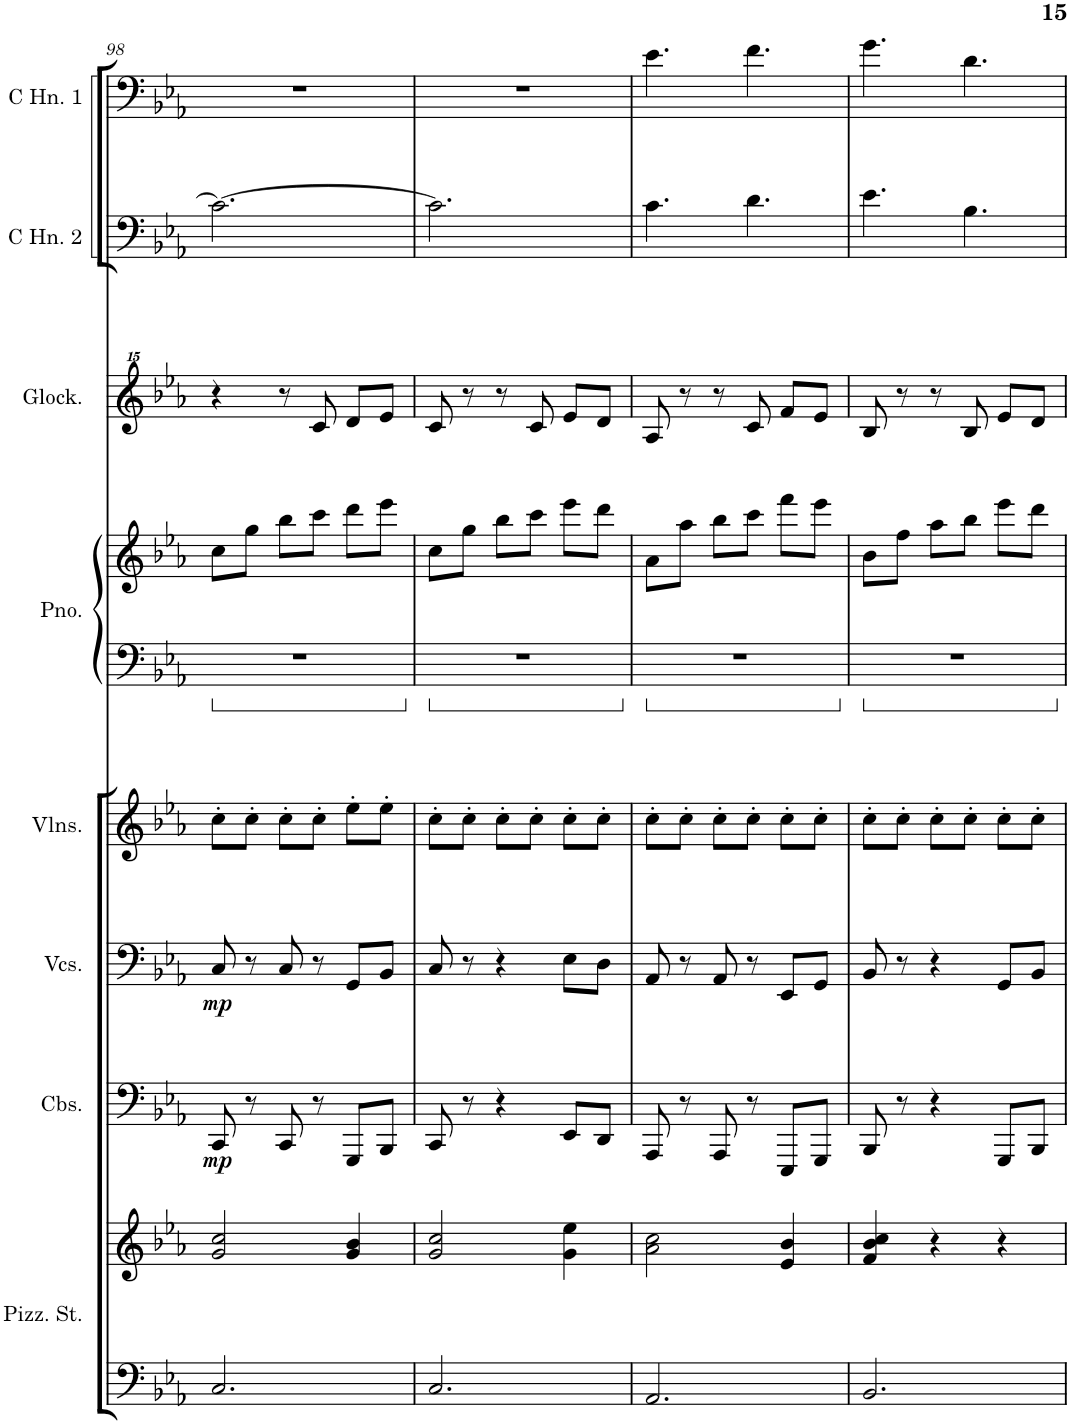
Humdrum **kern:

**kern	**kern	**kern	**dynam	**kern	**dynam	**kern	**kern	**kern	**kern	**kern	**kern
*part9	*part9	*part8	*part8	*part7	*part7	*part6	*part5	*part4	*part3	*part2	*part1
*staff10	*staff9	*staff8	*staff8	*staff7	*staff7	*staff6	*staff5	*staff4	*staff3	*staff2	*staff1
*I"Pizzicato Strings	*	*I"Contrabasses	*	*I"Violoncellos	*	*I"Violins	*I"Piano	*I"Glockenspiel	*I"Horn in C 2	*I"Horn in C 1	*I"Flute 1
*I'Pizz. St.	*	*I'Cbs.	*	*I'Vcs.	*	*I'Vlns.	*I'Pno.	*I'Glock.	*	*	*I'Fl. 1
!!LO:PB:g=z
*clefF4	*clefG2	*clefF4	*	*clefF4	*	*clefG2	*clefG2	*clefG^^2	*clefF4	*clefF4	*clefG2
*	*	*	*	*	*	*	*	*	*ITrd7c12	*ITrd7c12	*
*k[b-e-a-]	*k[b-e-a-]	*k[b-e-a-]	*	*k[b-e-a-]	*	*k[b-e-a-]	*k[b-e-a-]	*k[b-e-a-]	*k[b-e-a-]	*k[b-e-a-]	*k[b-e-a-]
*M3/4	*M3/4	*M3/4	*	*M3/4	*	*M3/4	*M3/4	*M3/4	*M3/4	*M3/4	*M3/4
=98	=98	=98	=98	=98	=98	=98	=98	=98	=98	=98	=98
!	!	!	!LO:DY:b	!	!LO:DY:b	!	!	!	!	!	!
2.C/	2g/ 2cc/	8CC/	mp	8C/	mp	8cc'\L	8cc\L	4r	2.c\_	2.r	2.r
.	.	8r	.	8r	.	8cc'\J	8gg\J	.	.	.	.
.	.	8CC/	.	8C/	.	8cc'\L	8bb-\L	8r	.	.	.
.	.	8r	.	8r	.	8cc'\J	8ccc\J	8ccc/	.	.	.
.	4g/ 4b-/	8GGG/L	.	8GG/L	.	8ee-'\L	8ddd\L	8ddd/L	.	.	.
.	.	8BBB-/J	.	8BB-/J	.	8ee-'\J	8eee-\J	8eee-/J	.	.	.
=99	=99	=99	=99	=99	=99	=99	=99	=99	=99	=99	=99
2.C/	2g/ 2cc/	8CC/	.	8C/	.	8cc'\L	8cc\L	8ccc/	2.c\]	2.r	2.r
.	.	8r	.	8r	.	8cc'\J	8gg\J	8r	.	.	.
.	.	4r	.	4r	.	8cc'\L	8bb-\L	8r	.	.	.
.	.	.	.	.	.	8cc'\J	8ccc\J	8ccc/	.	.	.
.	4g\ 4ee-\	8EE-/L	.	8E-\L	.	8cc'\L	8eee-\L	8eee-/L	.	.	.
.	.	8DD/J	.	8D\J	.	8cc'\J	8ddd\J	8ddd/J	.	.	.
=100	=100	=100	=100	=100	=100	=100	=100	=100	=100	=100	=100
2.AA-/	2a-\ 2cc\	8AAA-/	.	8AA-/	.	8cc'\L	8a-\L	8aa-/	4.c\	4.e-\	2.r
.	.	8r	.	8r	.	8cc'\J	8aa-\J	8r	.	.	.
.	.	8AAA-/	.	8AA-/	.	8cc'\L	8bb-\L	8r	.	.	.
.	.	8r	.	8r	.	8cc'\J	8ccc\J	8ccc/	4.d\	4.f\	.
.	4e-/ 4b-/	8EEE-/L	.	8EE-/L	.	8cc'\L	8fff\L	8fff/L	.	.	.
.	.	8GGG/J	.	8GG/J	.	8cc'\J	8eee-\J	8eee-/J	.	.	.
=101	=101	=101	=101	=101	=101	=101	=101	=101	=101	=101	=101
2.BB-/	4f/ 4b-/ 4cc/	8BBB-/	.	8BB-/	.	8cc'\L	8b-\L	8bb-/	4.e-\	4.g\	2.r
.	.	8r	.	8r	.	8cc'\J	8ff\J	8r	.	.	.
.	4r	4r	.	4r	.	8cc'\L	8aa-\L	8r	.	.	.
.	.	.	.	.	.	8cc'\J	8bb-\J	8bb-/	4.B-\	4.d\	.
.	4r	8GGG/L	.	8GG/L	.	8cc'\L	8eee-\L	8eee-/L	.	.	.
.	.	8BBB-/J	.	8BB-/J	.	8cc'\J	8ddd\J	8ddd/J	.	.	.
=	=	=	=	=	=	=	=	=	=	=	=
*-	*-	*-	*-	*-	*-	*-	*-	*-	*-	*-	*-
